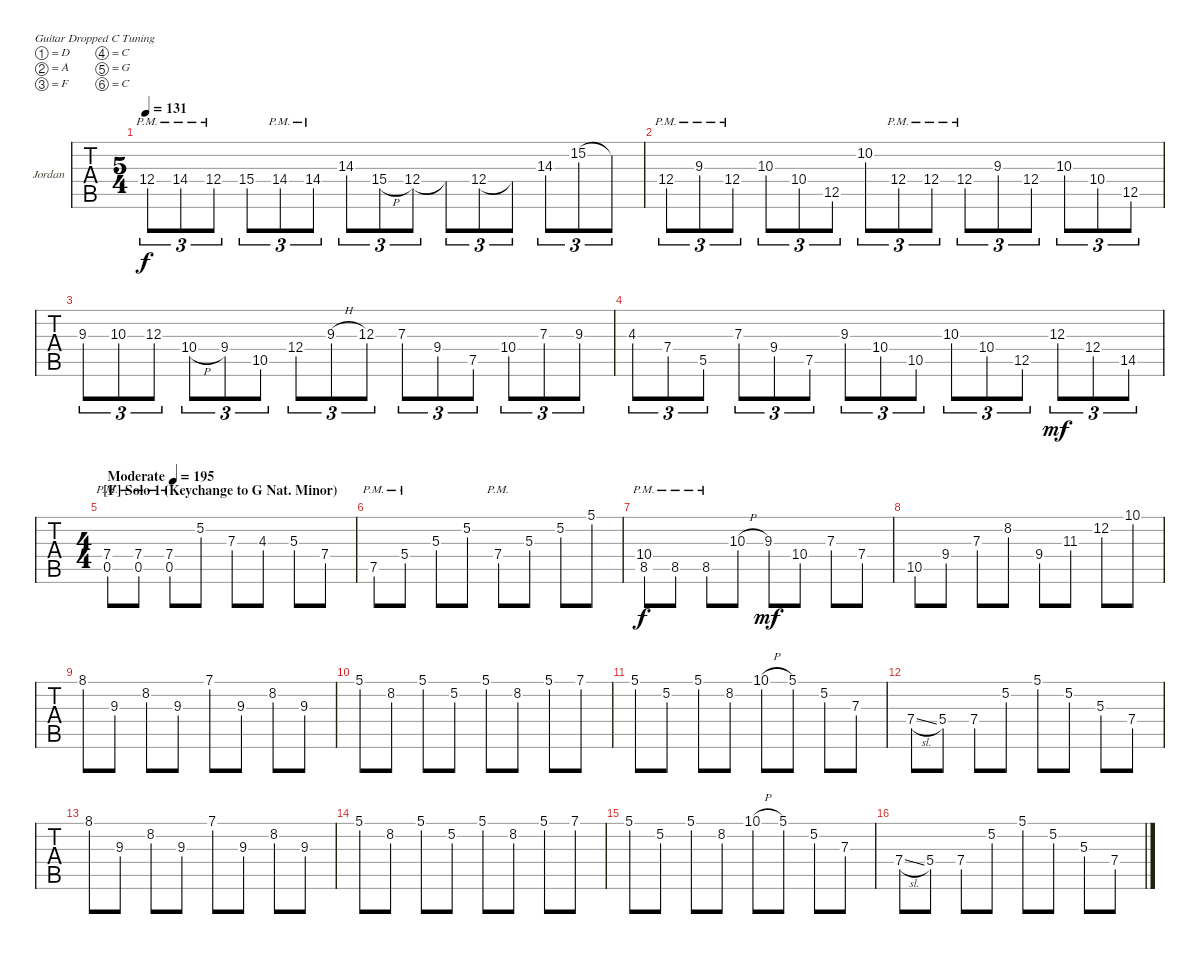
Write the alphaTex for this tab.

\bracketExtendMode groupsimilarinstruments
\firstSystemTrackNameOrientation horizontal
\otherSystemsTrackNameOrientation horizontal
\track ("Jordan" "Jordan") {instrument electricguitarclean}
\staff {tabs}
\tuning (D4 A3 F3 C3 G2 C2)
\ts (5 4)
\tempo 131
\clef g2
\scale
0.377143
\ks c
12.4{pm}.8{tu (3 2) dy f} 14.4{pm}.8{tu (3 2)} 12.4{pm}.8{tu (3 2)} 15.4.8{tu (3 2)} 14.4{pm}.8{tu (3 2)} 14.4{pm}.8{tu (3 2)} 14.3.8{tu (3 2)} 15.4{h}.8{tu (3 2)} 12.4.8{tu (3 2)} 12.4{t}.8{tu (3 2)} 12.4.8{tu (3 2)} 12.4{t}.8{tu (3 2)} 14.3.8{tu (3 2)} 15.2.8{tu (3 2)} 15.2{t}.8{tu (3 2)} |
\scale
0.31 12.4{pm}.8{tu (3 2)} 9.3{pm}.8{tu (3 2)} 12.4{pm}.8{tu (3 2)} 10.3.8{tu (3 2)} 10.4.8{tu (3 2)} 12.5.8{tu (3 2)} 10.2.8{tu (3 2)} 12.4{pm}.8{tu (3 2)} 12.4{pm}.8{tu (3 2)} 12.4{pm}.8{tu (3 2)} 9.3.8{tu (3 2)} 12.4.8{tu (3 2)} 10.3.8{tu (3 2)} 10.4.8{tu (3 2)} 12.5.8{tu (3 2)} |
\scale
0.312895 9.3.8{tu (3 2)} 10.3.8{tu (3 2)} 12.3.8{tu (3 2)} 10.4{h}.8{tu (3 2)} 9.4.8{tu (3 2)} 10.5.8{tu (3 2)} 12.4.8{tu (3 2)} 9.3{h}.8{tu (3 2)} 12.3.8{tu (3 2)} 7.3.8{tu (3 2)} 9.4.8{tu (3 2)} 7.5.8{tu (3 2)} 10.4.8{tu (3 2)} 7.3.8{tu (3 2)} 9.3.8{tu (3 2)} |
\scale
0.512479 4.3.8{tu (3 2)} 7.4.8{tu (3 2)} 5.5.8{tu (3 2)} 7.3.8{tu (3 2)} 9.4.8{tu (3 2)} 7.5.8{tu (3 2)} 9.3.8{tu (3 2)} 10.4.8{tu (3 2)} 10.5.8{tu (3 2)} 10.3.8{tu (3 2)} 10.4.8{tu (3 2)} 12.5.8{tu (3 2)} 12.3.8{tu (3 2) dy mf} 12.4.8{tu (3 2)} 14.5.8{tu (3 2)} |
\ts (4 4)
\section ("F" "Solo 1 (Keychange to G Nat. Minor)")
\tempo (195 "Moderate")
\scale
0.487289 (0.5{pm} 7.4{pm}).8 (7.4{pm} 0.5{pm}).8 (7.4{pm} 0.5{pm}).8 5.2.8 7.3.8 4.3.8 5.3.8 7.4.8 |
\scale
0.509882 7.5{pm}.8 5.4{pm}.8 5.3.8 5.2.8 7.4{pm}.8 5.3.8 5.2.8 5.1.8 |
\scale
0.490028 (8.5{pm} 10.4{pm}).8{dy f} 8.5{pm}.8 8.5{pm}.8 10.3{h}.8 9.3.8{dy mf} 10.4.8 7.3.8 7.4.8 |
\scale
0.350951 10.5.8 9.4.8 7.3.8 8.2.8 9.4.8 11.3.8 12.2.8 10.1.8 |
\scale
0.335987 8.1.8 9.3.8 8.2.8 9.3.8 7.1.8 9.3.8 8.2.8 9.3.8 |
\scale
0.313112 5.1.8 8.2.8 5.1.8 5.2.8 5.1.8 8.2.8 5.1.8 7.1.8 |
\scale
0.355231 5.1.8 5.2.8 5.1.8 8.2.8 10.1{h}.8 5.1.8 5.2.8 7.3.8 |
\scale
0.331698 7.4{sl}.8 5.4.8 7.4.8 5.2.8 5.1.8 5.2.8 5.3.8 7.4.8 |
\scale
0.313112 8.1.8 9.3.8 8.2.8 9.3.8 7.1.8 9.3.8 8.2.8 9.3.8 |
5.1.8 8.2.8 5.1.8 5.2.8 5.1.8 8.2.8 5.1.8 7.1.8 |
5.1.8 5.2.8 5.1.8 8.2.8 10.1{h}.8 5.1.8 5.2.8 7.3.8 |
7.4{sl}.8 5.4.8 7.4.8 5.2.8 5.1.8 5.2.8 5.3.8 7.4.8
